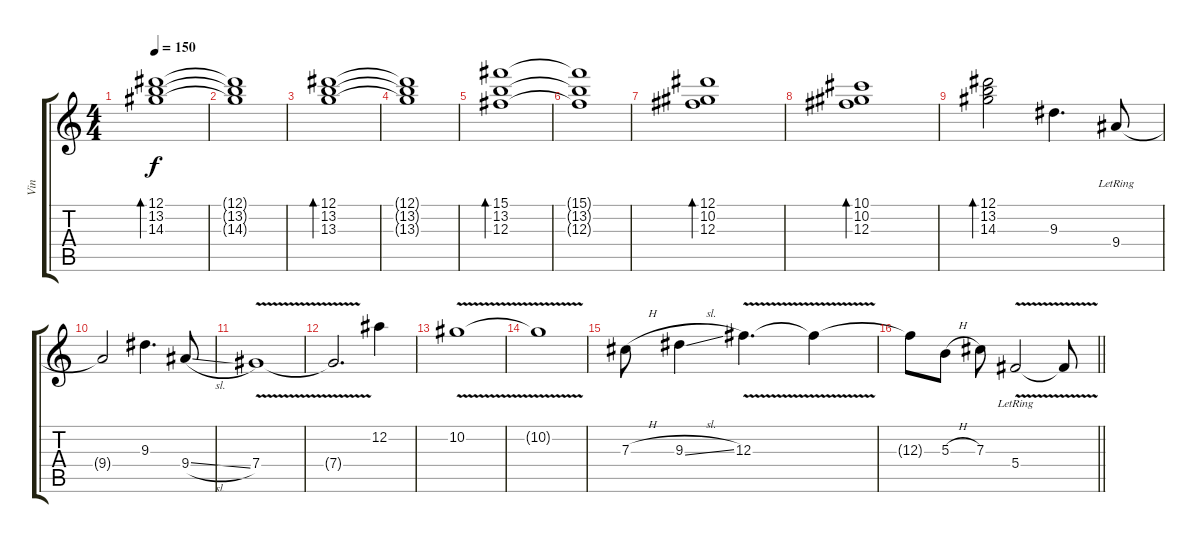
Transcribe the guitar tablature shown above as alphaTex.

\track ("Vin" "Vin") {instrument distortionguitar}
\staff {score tabs}
\tuning (Eb4 Bb3 Gb3 Db3 Ab2 Eb2) {hide}
\ts (4 4)
\tempo 150
\clef g2
\ks c
(12.1 13.2 14.3).1{bd 480 dy f} |
(12.1{t} 13.2{t} 14.3{t}).1 |
(12.1 13.2 13.3).1{bd 480} |
(12.1{t} 13.2{t} 13.3{t}).1 |
(15.1 13.2 12.3).1{bd 480} |
(15.1{t} 13.2{t} 12.3{t}).1 |
(12.1 10.2 12.3).1{bd 480} |
(10.1 10.2 12.3).1{bd 480} |
(12.1 13.2 14.3).2{bd 480} 9.3.4{d instrument distortionguitar} 9.4{lr}.8 |
9.4{t}.2 9.3.4{d} 9.4{sl}.8 |
7.4{v}.1 |
7.4{t}.2{d} 12.2.4 |
10.2{v}.1 |
10.2{t}.1 |
7.3{h}.8 9.3{sl}.4 12.3{v}.4{d} 12.3{t}.4 |
\barLineRight lightlight
12.3{t}.8{instrument distortionguitar} 5.3{h}.8 7.3.8 5.4{v lr}.2 5.4{t}.8
